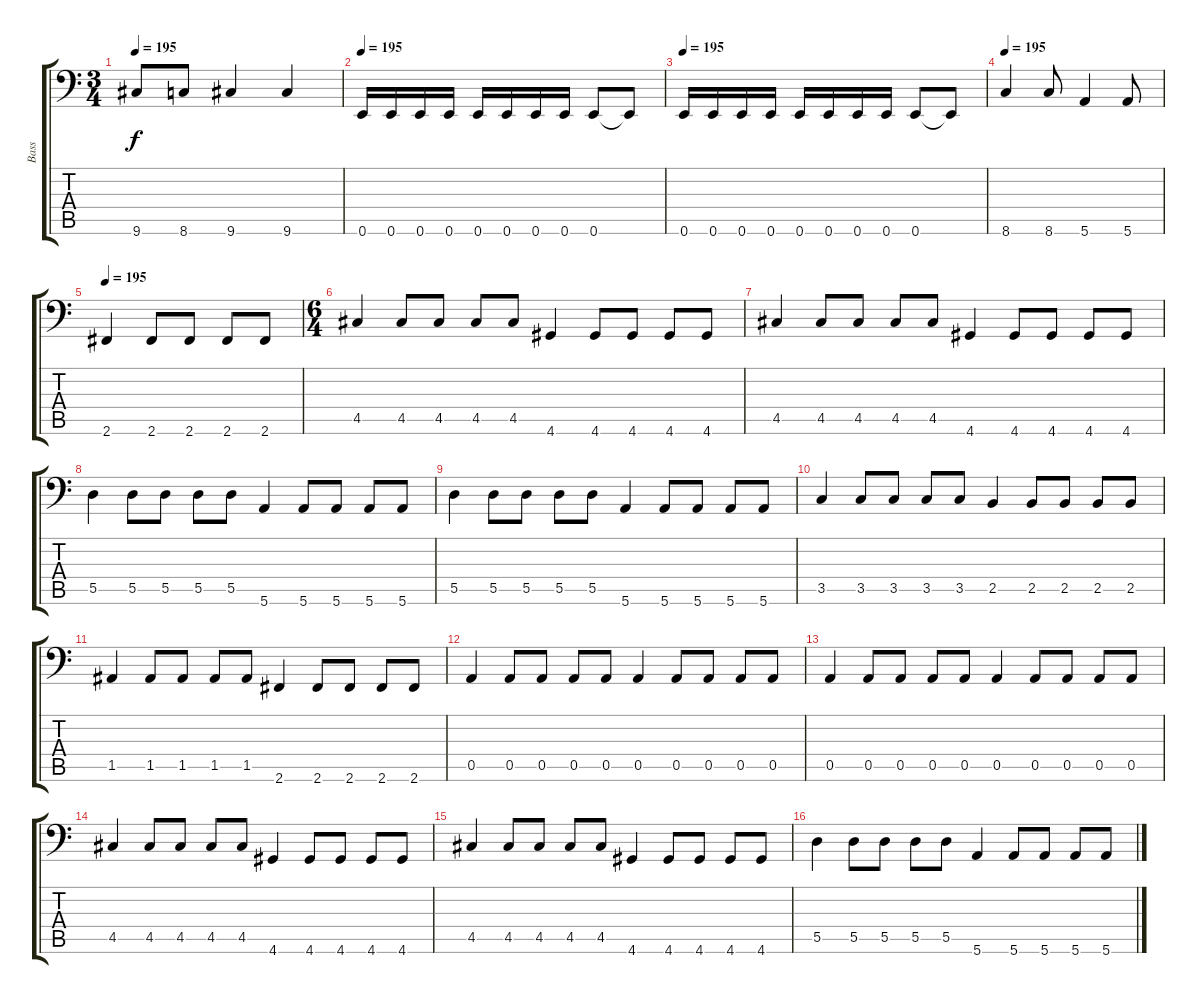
\track ("Bass" "Bass") {instrument electricbassfinger}
\staff {score tabs}
\tuning (E3 B2 G2 D2 A1 E1) {hide}
\ts (3 4)
\tempo 195
\clef f4
\ks c
9.6.8{dy f} 8.6.8 9.6.4 9.6.4 |
\tempo 195
0.6.16 0.6.16 0.6.16 0.6.16 0.6.16 0.6.16 0.6.16 0.6.16 0.6.8 0.6{t}.8 |
\tempo 195
0.6.16 0.6.16 0.6.16 0.6.16 0.6.16 0.6.16 0.6.16 0.6.16 0.6.8 0.6{t}.8 |
\tempo 195
8.6.4 8.6.8 5.6.4 5.6.8 |
\tempo 195
2.6.4 2.6.8 2.6.8 2.6.8 2.6.8 |
\ts (6 4)
4.5.4 4.5.8 4.5.8 4.5.8 4.5.8 4.6.4 4.6.8 4.6.8 4.6.8 4.6.8 |
4.5.4 4.5.8 4.5.8 4.5.8 4.5.8 4.6.4 4.6.8 4.6.8 4.6.8 4.6.8 |
5.5.4 5.5.8 5.5.8 5.5.8 5.5.8 5.6.4 5.6.8 5.6.8 5.6.8 5.6.8 |
5.5.4 5.5.8 5.5.8 5.5.8 5.5.8 5.6.4 5.6.8 5.6.8 5.6.8 5.6.8 |
3.5.4 3.5.8 3.5.8 3.5.8 3.5.8 2.5.4 2.5.8 2.5.8 2.5.8 2.5.8 |
1.5.4 1.5.8 1.5.8 1.5.8 1.5.8 2.6.4 2.6.8 2.6.8 2.6.8 2.6.8 |
0.5.4 0.5.8 0.5.8 0.5.8 0.5.8 0.5.4 0.5.8 0.5.8 0.5.8 0.5.8 |
0.5.4 0.5.8 0.5.8 0.5.8 0.5.8 0.5.4 0.5.8 0.5.8 0.5.8 0.5.8 |
4.5.4 4.5.8 4.5.8 4.5.8 4.5.8 4.6.4 4.6.8 4.6.8 4.6.8 4.6.8 |
4.5.4 4.5.8 4.5.8 4.5.8 4.5.8 4.6.4 4.6.8 4.6.8 4.6.8 4.6.8 |
5.5.4 5.5.8 5.5.8 5.5.8 5.5.8 5.6.4 5.6.8 5.6.8 5.6.8 5.6.8
